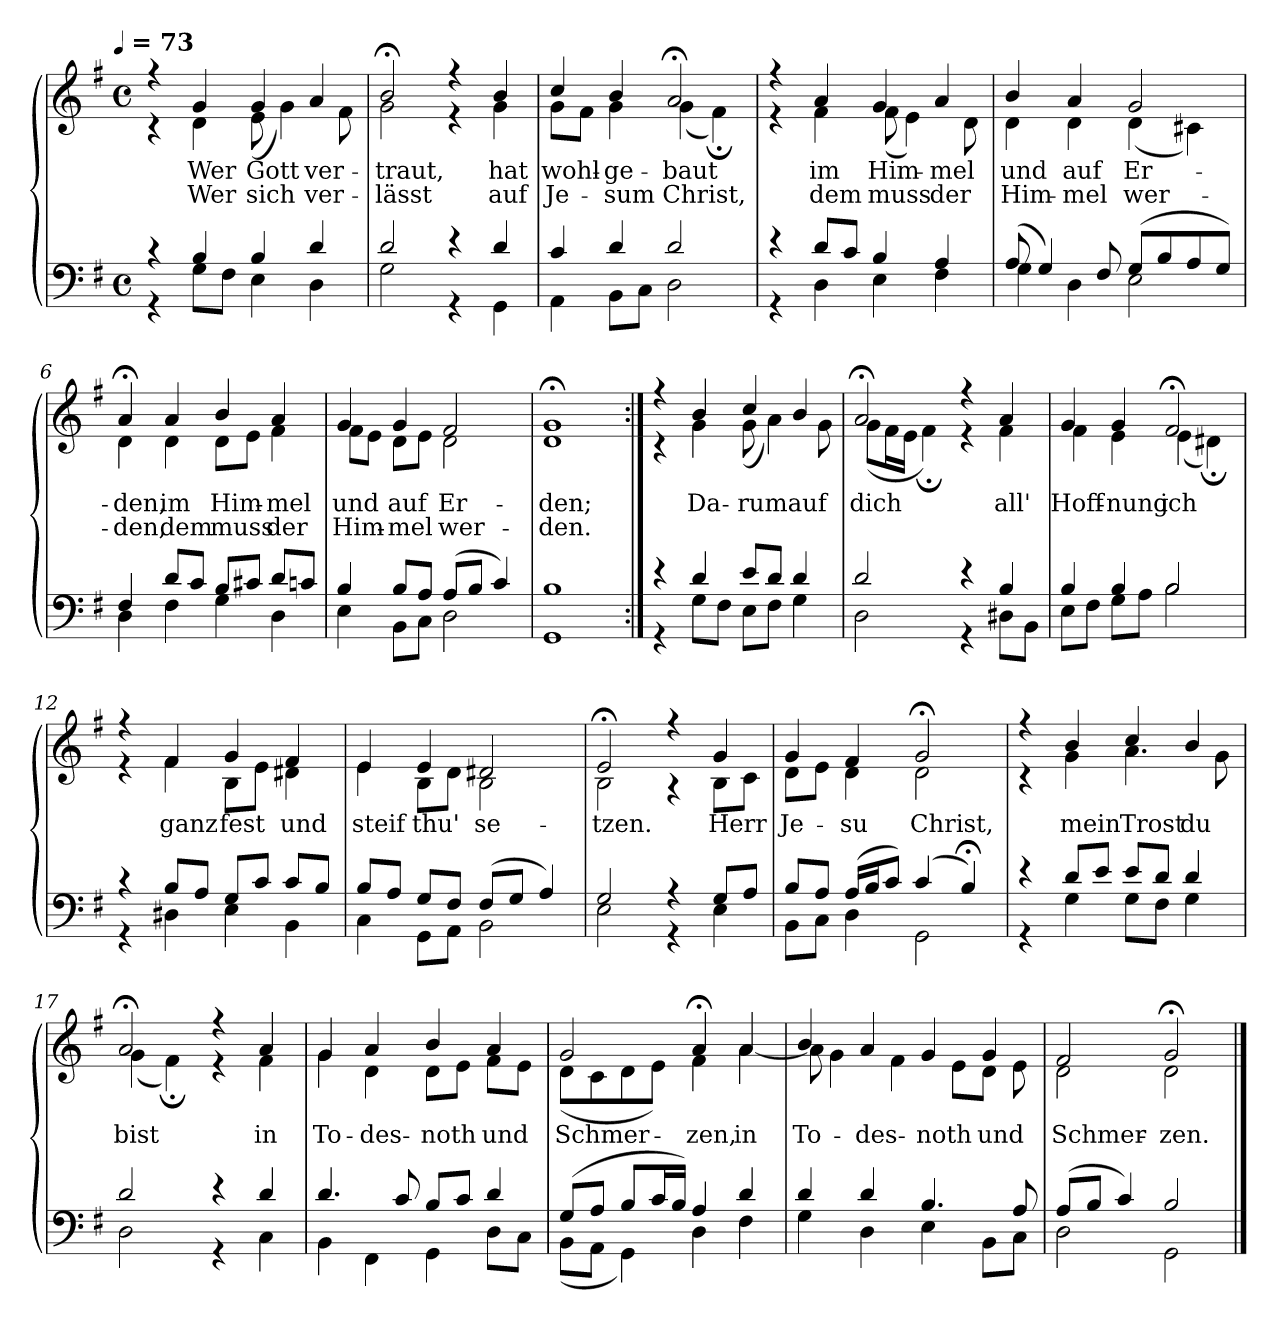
**kern	**kern	**text	**text	**dynam
*part1	*part1	*part1	*part1	*part1
*staff2	*staff1	*staff1	*staff1	*staff1/2
*clefF4	*clefG2	*	*	*
*k[f#]	*k[f#]	*	*	*
!!LO:TX:omd:t=[quarter] = 73
*M4/4	*M4/4	*	*	*
*met(c)	*met(c)	*	*	*
*MM73	*MM73	*	*	*
=1	=1	=1	=1	=1
*^	*^	*	*	*
4r	4r	4r	4r	.	.	.
4B	8GL	4g	4d	Wer	Wer	.
.	8F#J	.	.	.	.	.
4B	4E	4g	(8e	Gott	sich	.
.	.	.	4g)	.	.	.
4d	4D	4a	.	ver-	ver-	♩ = 71
.	.	.	8f#	.	.	.
=2	=2	=2	=2	=2	=2	=2
2d	2G	2b;<	2g	-traut,	-lässt	.
4r	4r	4r	4r	.	.	.
4d	4GG	4b	4g	hat	auf	♩ = 73
=3	=3	=3	=3	=3	=3	=3
4c	4AA	4cc	8gL	wohl-	Je-	.
.	.	.	8f#J	.	.	.
4d	8BBL	4b	4g	-ge-	-sum	♩ = 73.2
.	8CJ	.	.	.	.	.
2d	2D	2a;<	(4g	-baut	Christ,	.
.	.	.	4f#;)	.	.	.
=4	=4	=4	=4	=4	=4	=4
4r	4r	4r	4r	.	.	.
8dL	4D	4a	4f#	im	dem	♩ = 73.3
8cJ	.	.	.	.	.	.
4B	4E	4g	(8f#	Him-	muss	♩ = 72
.	.	.	4e)	.	.	.
4A	4F#	4a	.	-mel	der	.
.	.	.	8d	.	.	.
=5	=5	=5	=5	=5	=5	=5
(8A	4G	4b	4d	und	Him-	.
4G)	.	.	.	.	.	.
.	4D	4a	4d	auf	-mel	.
8F#	.	.	.	.	.	.
(8GL	2E	2g	(4d	Er-	wer-	♩ = 71
8B	.	.	.	.	.	.
8A	.	.	4c#X)	.	.	.
8GJ)	.	.	.	.	.	.
!!LO:LB:g=z	!!
=6	=6	=6	=6	=6	=6	=6
4F#	4D	4a;<	4d	-den,	-den,	.
8dL	4F#	4a	4d	im	dem	♩ = 73.2
8cJ	.	.	.	.	.	.
8BL	4G	4b	8dL	Him-	muss	.
8c#XJ	.	.	8eJ	.	.	.
8dL	4D	4a	4f#	-mel	der	♩ = 72
8cnJ	.	.	.	.	.	.
=7	=7	=7	=7	=7	=7	=7
*	*	*MM71	*	*	*	*
4B	4E	4g	8f#L	und	Him-	.
.	.	.	8eJ	.	.	.
8BL	8BBL	4g	8dL	auf	-mel	.
8AJ	8CJ	.	8eJ	.	.	.
(8AL	2D	2f#	2d	Er-	wer-	♩ = 70
8BJ	.	.	.	.	.	.
4c)	.	.	.	.	.	.
=8	=8	=8	=8	=8	=8	=8
*	*	*MM72	*	*	*	*
1B	1GG	1g;<	1d	-den;	-den.	.
=9:|!	=9:|!	=9:|!	=9:|!	=9:|!	=9:|!	=9:|!
4r	4r	4r	4r	.	.	.
4d	8GL	4b	4g	Da-	.	.
.	8F#J	.	.	.	.	.
8eL	8EL	4cc	(8g	-rum	.	♩ = 72
8dJ	8F#J	.	4a)	.	.	.
4d	4G	4b	.	auf	.	♩ = 70
.	.	.	8g	.	.	.
=10	=10	=10	=10	=10	=10	=10
*	*	*MM67	*	*	*	*
2d	2D	2a;<	(8gL	dich	.	.
.	.	.	16f#L	.	.	.
.	.	.	16eJJ	.	.	.
.	.	.	4f#;)	.	.	.
4r	4r	4r	4r	.	.	.
4B	8D#XL	4a	4f#	all'	.	♩ = 72
.	8BBJ	.	.	.	.	.
=11	=11	=11	=11	=11	=11	=11
4B	8EL	4g	4f#	Hoff-	.	.
.	8F#J	.	.	.	.	.
4B	8GL	4g	4e	-nung	.	♩ = 71
.	8AJ	.	.	.	.	.
2B	2B	2f#;<	(4e	ich	.	.
.	.	.	4d#X;)	.	.	.
!!LO:LB:g=z	!!
=12	=12	=12	=12	=12	=12	=12
4r	4r	4r	4r	.	.	.
8BL	4D#X	4f#	4f#	ganz	.	.
8AJ	.	.	.	.	.	.
8GL	4E	4g	8BL	fest	.	.
8cJ	.	.	8eJ	.	.	.
8cL	4BB	4f#	4d#X	und	.	♩ = 70
8BJ	.	.	.	.	.	.
=13	=13	=13	=13	=13	=13	=13
*	*	*MM69	*	*	*	*
8BL	4C	4e	4e	steif	.	.
8AJ	.	.	.	.	.	.
8GL	8GGL	4e	8BL	thu'	.	♩ = 68
8F#J	8AAJ	.	8dJ	.	.	.
(8F#L	2BB	2d#X	2B	se-	.	♩ = 67
8GJ	.	.	.	.	.	.
4A)	.	.	.	.	.	.
=14	=14	=14	=14	=14	=14	=14
2G	2E	2e;<	2B	-tzen.	.	.
4r	4r	4r	4r	.	.	.
8GL	4E	4g	8BL	Herr	.	♩ = 69
8AJ	.	.	8cJ	.	.	.
=15	=15	=15	=15	=15	=15	=15
8BL	8BBL	4g	8dL	Je-	.	.
8AJ	8CJ	.	8eJ	.	.	.
(16ALL	4D	4f#	4d	-su	.	♩ = 68
16BJ	.	.	.	.	.	.
8cJ)	.	.	.	.	.	.
(4c	2GG	2g;<	2d	Christ,	.	.
4B;<)	.	.	.	.	.	.
=16	=16	=16	=16	=16	=16	=16
4r	4r	4r	4r	.	.	.
8dL	4G	4b	4g	mein	.	♩ = 68.1
8eJ	.	.	.	.	.	.
8eL	8GL	4cc	4.a	Trost	.	.
8dJ	8F#J	.	.	.	.	.
4d	4G	4b	.	du	.	♩ = 67.1
.	.	.	8g	.	.	.
!!LO:LB:g=z	!!
=17	=17	=17	=17	=17	=17	=17
2d	2D	2a;<	(4g	bist	.	.
.	.	.	4f#;)	.	.	.
4r	4r	4r	4r	.	.	.
4d	4C	4a	4f#	in	.	♩ = 68.2
=18	=18	=18	=18	=18	=18	=18
4.d	4BB	4g	4g	To-	.	.
.	4FF#	4a	4d	-des-	.	♩ = 70
8c	.	.	.	.	.	.
8BL	4GG	4b	8dL	-noth	.	.
8cJ	.	.	8eJ	.	.	.
4d	8DL	4a	8f#L	und	.	.
.	8CJ	.	8eJ	.	.	.
=19	=19	=19	=19	=19	=19	=19
*	*	*MM68	*	*	*	*
(8GL	(8BBL	2g	(8dL	Schmer-	.	.
8AJ	8AAJ	.	8c	.	.	.
8BL	4GG)	.	8d	.	.	.
16cL	.	.	8eJ)	.	.	.
16BJJ)	.	.	.	.	.	.
4A	4D	4a;<	4f#	-zen,	.	.
4d	4F#	4a	[4a	in	.	♩ = 66
=20	=20	=20	=20	=20	=20	=20
4d	4G	4b	8a]	To-	.	.
.	.	.	4g	.	.	.
4d	4D	4a	.	-des-	.	♩ = 65
.	.	.	4f#	.	.	.
4.B	4E	4g	.	-noth	.	♩ = 64
.	.	.	8eL	.	.	.
.	8BBL	4g	8dJ	und	.	♩ = 63.2
8A	8CJ	.	8e	.	.	.
=21	=21	=21	=21	=21	=21	=21
*	*	*MM62	*	*	*	*
(8AL	2D	2f#	2d	Schmer-	.	.
8BJ	.	.	.	.	.	.
4c)	.	.	.	.	.	.
2B	2GG	2g;<	2d	-zen.	.	.
*v	*v	*	*	*	*	*
*	*v	*v	*	*	*
==	==	==	==	==
*-	*-	*-	*-	*-
